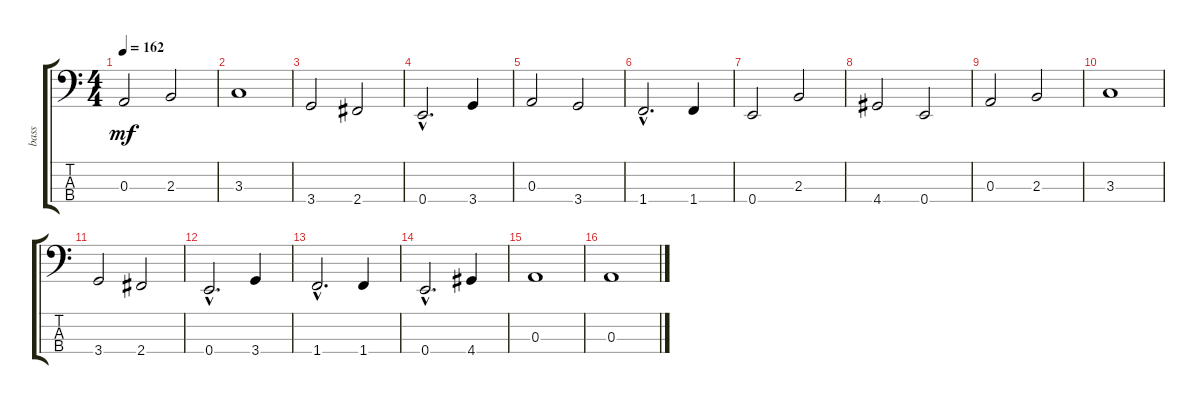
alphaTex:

\track ("bass" "bass") {instrument fretlessbass}
\staff {score tabs}
\tuning (G2 D2 A1 E1) {hide}
\ts (4 4)
\tempo 162
\clef f4
\ks c
0.3.2{dy mf} 2.3.2 |
3.3.1 |
3.4.2 2.4.2 |
0.4{hac}.2{d} 3.4.4 |
0.3.2 3.4.2 |
1.4{hac}.2{d} 1.4.4 |
0.4.2 2.3.2 |
4.4.2 0.4.2 |
0.3.2 2.3.2 |
3.3.1 |
3.4.2 2.4.2 |
0.4{hac}.2{d} 3.4.4 |
1.4{hac}.2{d} 1.4.4 |
0.4{hac}.2{d} 4.4.4 |
0.3.1 |
0.3.1
